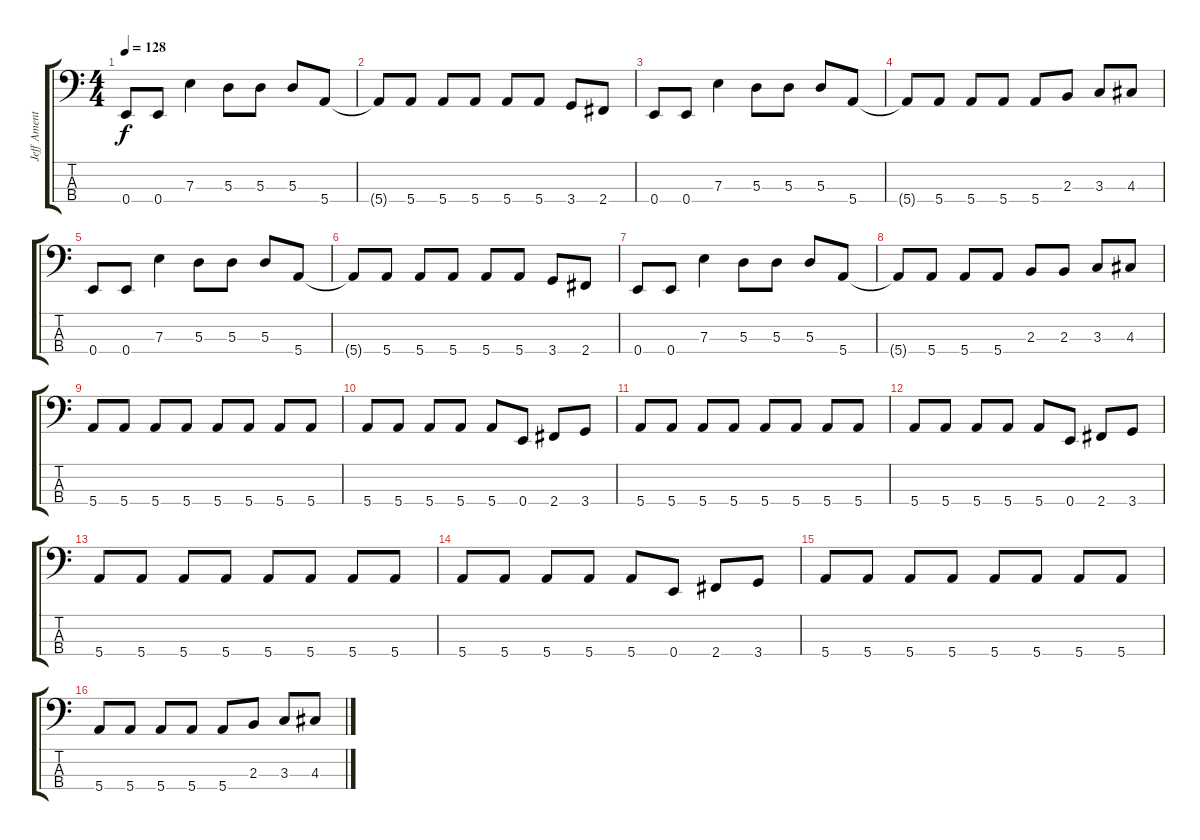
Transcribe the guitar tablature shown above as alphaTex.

\track ("Jeff Ament Bass" "Jeff Ament") {instrument electricbassfinger}
\staff {score tabs}
\tuning (G2 D2 A1 E1) {hide}
\ts (4 4)
\tempo 128
\clef f4
\ks c
0.4.8{dy f} 0.4.8 7.3.4 5.3.8 5.3.8 5.3.8 5.4.8 |
5.4{t}.8 5.4.8 5.4.8 5.4.8 5.4.8 5.4.8 3.4.8 2.4.8 |
0.4.8 0.4.8 7.3.4 5.3.8 5.3.8 5.3.8 5.4.8 |
5.4{t}.8 5.4.8 5.4.8 5.4.8 5.4.8 2.3.8 3.3.8 4.3.8 |
0.4.8 0.4.8 7.3.4 5.3.8 5.3.8 5.3.8 5.4.8 |
5.4{t}.8 5.4.8 5.4.8 5.4.8 5.4.8 5.4.8 3.4.8 2.4.8 |
0.4.8 0.4.8 7.3.4 5.3.8 5.3.8 5.3.8 5.4.8 |
5.4{t}.8 5.4.8 5.4.8 5.4.8 2.3.8 2.3.8 3.3.8 4.3.8 |
5.4.8 5.4.8 5.4.8 5.4.8 5.4.8 5.4.8 5.4.8 5.4.8 |
5.4.8 5.4.8 5.4.8 5.4.8 5.4.8 0.4.8 2.4.8 3.4.8 |
5.4.8 5.4.8 5.4.8 5.4.8 5.4.8 5.4.8 5.4.8 5.4.8 |
5.4.8 5.4.8 5.4.8 5.4.8 5.4.8 0.4.8 2.4.8 3.4.8 |
5.4.8 5.4.8 5.4.8 5.4.8 5.4.8 5.4.8 5.4.8 5.4.8 |
5.4.8 5.4.8 5.4.8 5.4.8 5.4.8 0.4.8 2.4.8 3.4.8 |
5.4.8 5.4.8 5.4.8 5.4.8 5.4.8 5.4.8 5.4.8 5.4.8 |
5.4.8 5.4.8 5.4.8 5.4.8 5.4.8 2.3.8 3.3.8 4.3.8
